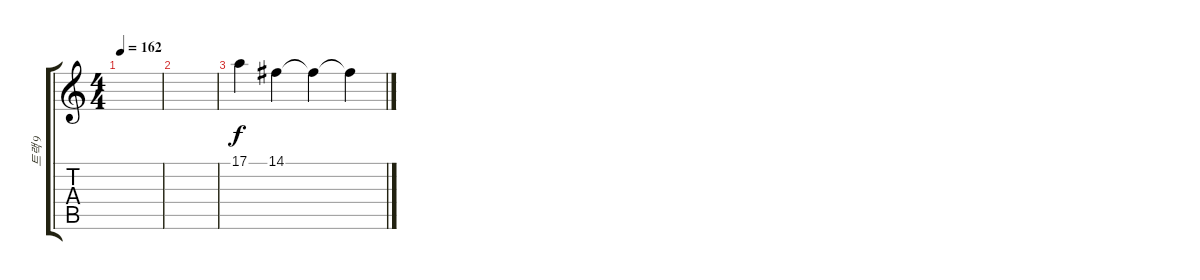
\track ("트랙 9" "트랙 9") {instrument sopranosax}
\staff {score tabs}
\tuning (E4 B3 G3 D3 A2 E2) {hide}
\ts (4 4)
\tempo 162
\clef g2
\ks c
|
|
17.1.4 14.1.4 14.1{t}.4 14.1{t}.4
